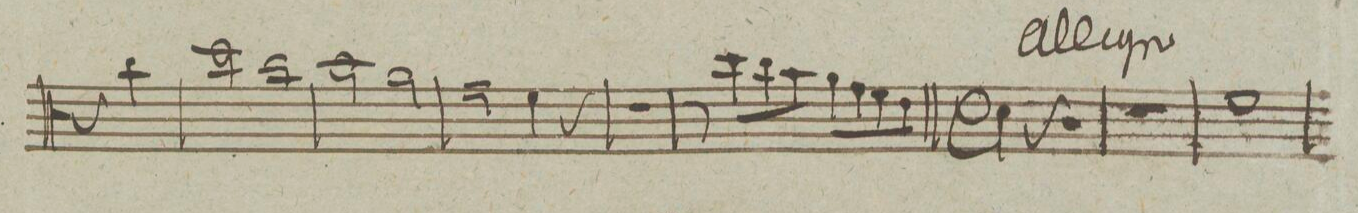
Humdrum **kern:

**kern	**dynam
*I"Flauto Secondo	*
*clefG2	*
*k[]	*
*met(c)	*
*M4/4	*
2r	.
4r	.
4bb\	.
=22	=22
2ccc\	.
2bb\	.
=23	=23
2aa\	.
2gg\	.
=24	=24
2ff\	.
4ee\	.
4r	.
=25	=25
1r	.
=26	=26
8r	.
8ccc\L	.
8bb\	.
8aa\J	.
8gg\L	.
8ff\	.
8ee\	.
8dd\J	.
=27||	=27||
*M4/4	*
*met(c)	*
*mmet(c)	*
4cc\	.
4r	.
2r	.
=28	=28
1r	.
=29	=29
1ee	.
=30	=30
*-	*-
